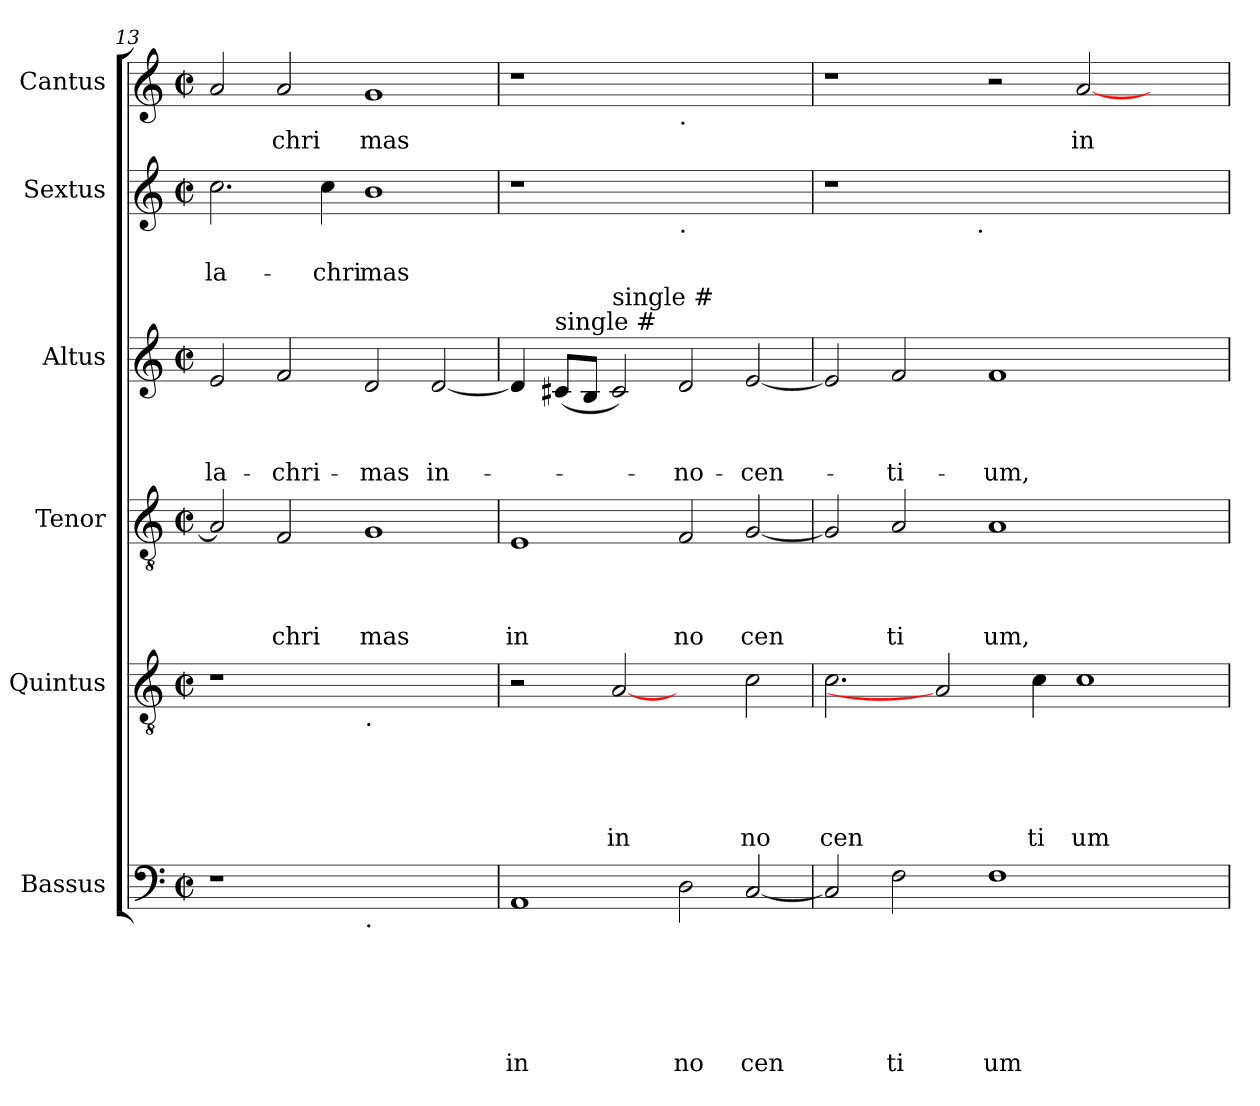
**kern	**text	**text	**text	**text	**text	**text	**kern	**text	**text	**text	**text	**text	**kern	**text	**text	**text	**text	**kern	**text	**text	**text	**kern	**text	**text	**kern	**text
*part6	*part6	*part6	*part6	*part6	*part6	*part6	*part5	*part5	*part5	*part5	*part5	*part5	*part4	*part4	*part4	*part4	*part4	*part3	*part3	*part3	*part3	*part2	*part2	*part2	*part1	*part1
*staff6	*staff6	*staff6	*staff6	*staff6	*staff6	*staff6	*staff5	*staff5	*staff5	*staff5	*staff5	*staff5	*staff4	*staff4	*staff4	*staff4	*staff4	*staff3	*staff3	*staff3	*staff3	*staff2	*staff2	*staff2	*staff1	*staff1
*I"Bassus	*	*	*	*	*	*	*I"Quintus	*	*	*	*	*	*I"Tenor	*	*	*	*	*I"Altus	*	*	*	*I"Sextus	*	*	*I"Cantus	*
*clefF4	*	*	*	*	*	*	*clefGv2	*	*	*	*	*	*clefGv2	*	*	*	*	*clefG2	*	*	*	*clefG2	*	*	*clefG2	*
*k[]	*	*	*	*	*	*	*k[]	*	*	*	*	*	*k[]	*	*	*	*	*k[]	*	*	*	*k[]	*	*	*k[]	*
*C:	*	*	*	*	*	*	*C:	*	*	*	*	*	*C:	*	*	*	*	*C:	*	*	*	*C:	*	*	*C:	*
*M2/2	*	*	*	*	*	*	*M2/2	*	*	*	*	*	*M2/2	*	*	*	*	*M2/2	*	*	*	*M2/2	*	*	*M2/2	*
*met(c|)	*	*	*	*	*	*	*met(c|)	*	*	*	*	*	*met(c|)	*	*	*	*	*met(c|)	*	*	*	*met(c|)	*	*	*met(c|)	*
=13	=13	=13	=13	=13	=13	=13	=13	=13	=13	=13	=13	=13	=13	=13	=13	=13	=13	=13	=13	=13	=13	=13	=13	=13	=13	=13
!	!	!	!	!	!	!	!	!	!	!	!	!	!	!	!	!	!	!	!	!	!LO:LY:b	!	!	!LO:LY:b	!	!
1r	.	.	.	.	.	.	1r	.	.	.	.	.	2A/]	.	.	.	.	2e/	.	.	la-	2.cc\	.	la-	2a/	.
!	!	!	!	!	!	!	!	!	!	!	!	!	!	!	!	!	!LO:LY:b	!	!	!	!LO:LY:b	!	!	!	!	!LO:LY:b
.	.	.	.	.	.	.	.	.	.	.	.	.	2F/	.	.	.	chri	2f/	.	.	-chri-	.	.	.	2a/	chri
!	!	!	!	!	!	!	!	!	!	!	!	!	!	!	!	!	!	!	!	!	!	!	!	!LO:LY:b	!	!
.	.	.	.	.	.	.	.	.	.	.	.	.	.	.	.	.	.	.	.	.	.	4cc\	.	-chri	.	.
!	!	!	!	!	!	!	!LO:TX:b:t=.	!	!	!	!	!	!	!	!	!	!	!	!	!	!	!	!	!	!	!
!LO:TX:b:t=.	!	!	!	!	!	!	!	!	!	!	!	!	!	!	!	!	!	!	!	!	!	!	!	!	!	!
!	!	!	!	!	!	!	!	!	!	!	!	!	!	!	!	!	!LO:LY:b	!	!	!	!LO:LY:b	!	!	!LO:LY:b	!	!LO:LY:b
1ryy	.	.	.	.	.	.	1ryy	.	.	.	.	.	1G	.	.	.	mas	2d/	.	.	-mas	1b	.	mas	1g	mas
!	!	!	!	!	!	!	!	!	!	!	!	!	!	!	!	!	!	!	!	!	!LO:LY:b	!	!	!	!	!
.	.	.	.	.	.	.	.	.	.	.	.	.	.	.	.	.	.	[<2d/	.	.	in-	.	.	.	.	.
=14	=14	=14	=14	=14	=14	=14	=14	=14	=14	=14	=14	=14	=14	=14	=14	=14	=14	=14	=14	=14	=14	=14	=14	=14	=14	=14
!	!	!	!	!	!	!LO:LY:b	!	!	!	!	!	!	!	!	!	!	!LO:LY:b	!	!	!	!	!	!	!	!	!
1AA	.	.	.	.	.	in	2r	.	.	.	.	.	1E	.	.	.	in	4d/]	.	.	.	1r	.	.	1r	.
!	!	!	!	!	!	!	!	!	!	!	!	!	!	!	!	!	!	!LO:TX:a:t=single #	!	!	!	!	!	!	!	!
.	.	.	.	.	.	.	.	.	.	.	.	.	.	.	.	.	.	(<8c#/L	.	.	.	.	.	.	.	.
.	.	.	.	.	.	.	.	.	.	.	.	.	.	.	.	.	.	8B/J	.	.	.	.	.	.	.	.
!	!	!	!	!	!	!	!	!	!	!	!	!	!	!	!	!	!	!LO:TX:a:t=single #	!	!	!	!	!	!	!	!
!	!	!	!	!	!	!	!	!	!	!	!	!LO:LY:b	!	!	!	!	!	!	!	!	!	!	!	!	!	!
.	.	.	.	.	.	.	[2A	.	.	.	.	in	.	.	.	.	.	2c#/)	.	.	.	.	.	.	.	.
!	!	!	!	!	!	!	!	!	!	!	!	!	!	!	!	!	!	!	!	!	!	!	!	!	!LO:TX:b:t=.	!
!	!	!	!	!	!	!	!	!	!	!	!	!	!	!	!	!	!	!	!	!	!	!LO:TX:b:t=.	!	!	!	!
!	!	!	!	!	!	!LO:LY:b	!	!	!	!	!	!	!	!	!	!	!LO:LY:b	!	!	!	!LO:LY:b	!	!	!	!	!
2D\	.	.	.	.	.	no	2ryy	.	.	.	.	.	2F/	.	.	.	no	2d/	.	.	-no-	1ryy	.	.	1ryy	.
!	!	!	!	!	!	!LO:LY:b	!	!	!	!	!	!LO:LY:b	!	!	!	!	!LO:LY:b	!	!	!	!LO:LY:b	!	!	!	!	!
[<2C/	.	.	.	.	.	cen	2c\	.	.	.	.	no	[<2G/	.	.	.	cen	[<2e/	.	.	-cen-	.	.	.	.	.
=15	=15	=15	=15	=15	=15	=15	=15	=15	=15	=15	=15	=15	=15	=15	=15	=15	=15	=15	=15	=15	=15	=15	=15	=15	=15	=15
!	!	!	!	!	!	!	!	!	!	!	!	!LO:LY:b	!	!	!	!	!	!	!	!	!	!	!	!	!	!
*	*	*	*	*	*	*	*	*	*	*	*	*	*	*	*	*	*	*	*	*	*	*^	*	*	*	*
2C/]	.	.	.	.	.	.	2.c\	.	.	.	.	cen	2G/]	.	.	.	.	2e/]	.	.	.	1r	2ryy	.	.	1r	.
!	!	!	!	!	!	!LO:LY:b	!	!	!	!	!	!	!	!	!	!	!LO:LY:b	!	!	!	!LO:LY:b	!	!	!	!	!	!
2F\	.	.	.	.	.	ti	.	.	.	.	.	.	2A/	.	.	.	ti	2f/	.	.	-ti-	.	4...ryy	.	.	.	.
.	.	.	.	.	.	.	2A]	.	.	.	.	.	.	.	.	.	.	.	.	.	.	.	.	.	.	.	.
!	!	!	!	!	!	!	!	!	!	!	!	!	!	!	!	!	!	!	!	!	!	!	!LO:TX:b:t=.	!	!	!	!
.	.	.	.	.	.	.	.	.	.	.	.	.	.	.	.	.	.	.	.	.	.	.	1ryy	.	.	.	.
!	!	!	!	!	!	!LO:LY:b	!	!	!	!	!	!	!	!	!	!	!LO:LY:b	!	!	!	!LO:LY:b	!	!	!	!	!	!
1F	.	.	.	.	.	um	.	.	.	.	.	.	1A	.	.	.	um,	1f	.	.	-um,	1.ryy	.	.	.	2r	.
!	!	!	!	!	!	!	!	!	!	!	!	!LO:LY:b	!	!	!	!	!	!	!	!	!	!	!	!	!	!	!
.	.	.	.	.	.	.	4c\	.	.	.	.	ti	.	.	.	.	.	.	.	.	.	.	.	.	.	.	.
!	!	!	!	!	!	!	!	!	!	!	!	!LO:LY:b	!	!	!	!	!	!	!	!	!	!	!	!	!	!	!LO:LY:b
.	.	.	.	.	.	.	1c	.	.	.	.	um	.	.	.	.	.	.	.	.	.	.	.	.	.	[<2a/	in
.	.	.	.	.	.	.	.	.	.	.	.	.	.	.	.	.	.	.	.	.	.	.	2ryy	.	.	.	.
2ryy	.	.	.	.	.	.	.	.	.	.	.	.	2ryy	.	.	.	.	2ryy	.	.	.	.	.	.	.	2ryy	.
.	.	.	.	.	.	.	.	.	.	.	.	.	.	.	.	.	.	.	.	.	.	.	32ryy	.	.	.	.
*	*	*	*	*	*	*	*	*	*	*	*	*	*	*	*	*	*	*	*	*	*	*v	*v	*	*	*	*
=	=	=	=	=	=	=	=	=	=	=	=	=	=	=	=	=	=	=	=	=	=	=	=	=	=	=
*-	*-	*-	*-	*-	*-	*-	*-	*-	*-	*-	*-	*-	*-	*-	*-	*-	*-	*-	*-	*-	*-	*-	*-	*-	*-	*-
